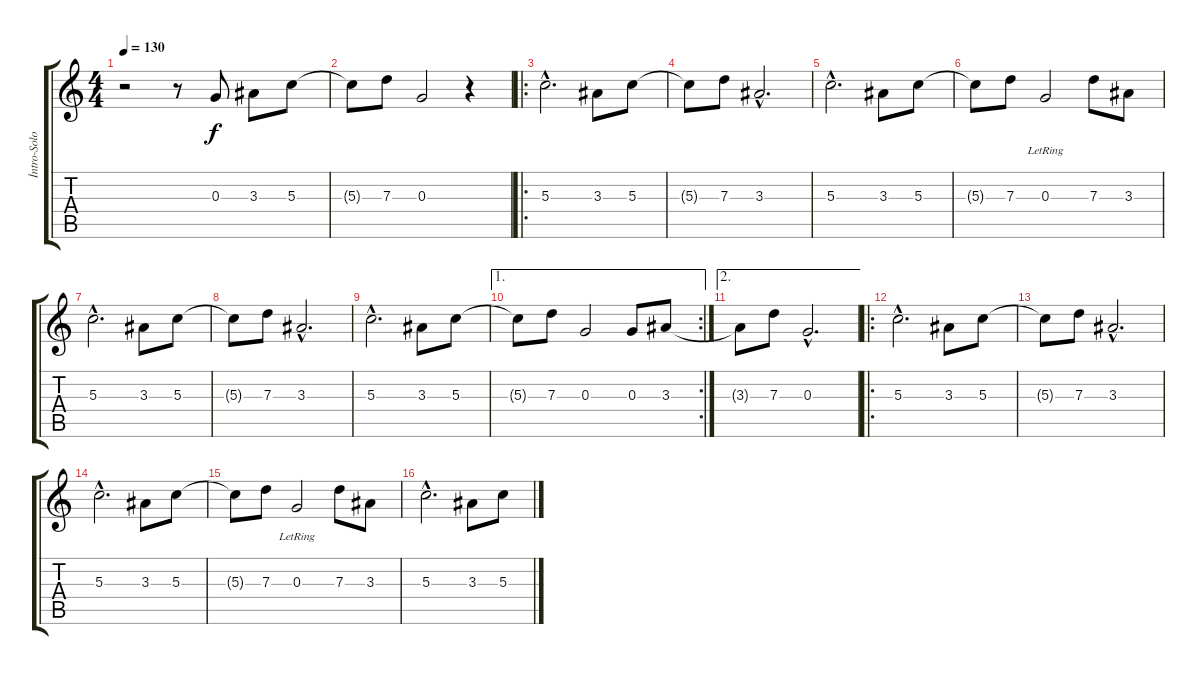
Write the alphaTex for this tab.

\track ("İntro-Solo" "İntro-Solo") {instrument electricguitarclean}
\staff {score tabs}
\tuning (E4 B3 G3 D3 A2 E2) {hide}
\ts (4 4)
\tempo 130
\clef g2
\ks c
r.2{dy f} r.8 0.3.8 3.3.8 5.3.8 |
5.3{t}.8 7.3.8 0.3.2 r.4{volume 7} |
\ro
5.3{hac}.2{d} 3.3.8 5.3.8 |
5.3{t}.8 7.3.8 3.3{hac}.2{d} |
5.3{hac}.2{d} 3.3.8 5.3.8 |
5.3{t}.8 7.3.8 0.3{lr}.2 7.3.8 3.3.8 |
5.3{hac}.2{d} 3.3.8 5.3.8 |
5.3{t}.8 7.3.8 3.3{hac}.2{d} |
5.3{hac}.2{d} 3.3.8 5.3.8 |
\ae 1
\rc 2
5.3{t}.8 7.3.8 0.3.2 0.3.8 3.3.8 |
\ae 2
3.3{t}.8 7.3.8 0.3{hac}.2{d} |
\ro
5.3{hac}.2{d volume 16 instrument distortionguitar} 3.3.8 5.3.8 |
5.3{t}.8 7.3.8 3.3{hac}.2{d} |
5.3{hac}.2{d} 3.3.8 5.3.8 |
5.3{t}.8 7.3.8 0.3{lr}.2 7.3.8 3.3.8 |
5.3{hac}.2{d} 3.3.8 5.3.8
